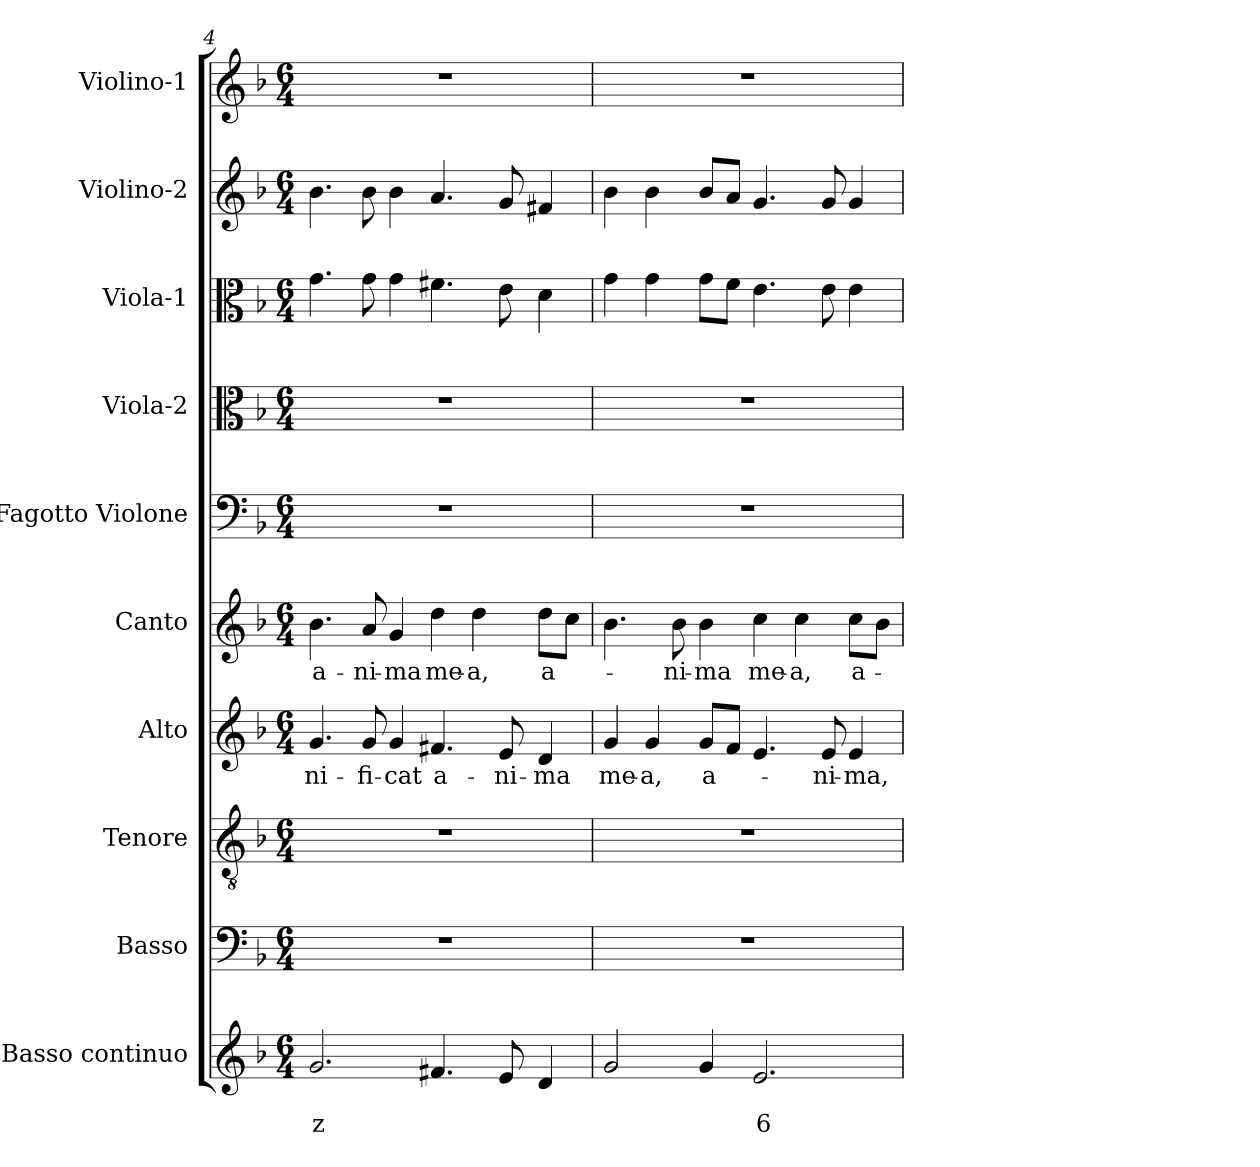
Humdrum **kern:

**kern	**text	**text	**kern	**kern	**kern	**text	**kern	**text	**kern	**kern	**kern	**kern	**kern
*part10	*part10	*part10	*part9	*part8	*part7	*part7	*part6	*part6	*part5	*part4	*part3	*part2	*part1
*staff10	*staff10	*staff10	*staff9	*staff8	*staff7	*staff7	*staff6	*staff6	*staff5	*staff4	*staff3	*staff2	*staff1
*I"Basso continuo	*	*	*I"Basso	*I"Tenore	*I"Alto	*	*I"Canto	*	*I"Fagotto Violone	*I"Viola-2	*I"Viola-1	*I"Violino-2	*I"Violino-1
*clefG2	*	*	*clefF4	*clefGv2	*clefG2	*	*clefG2	*	*clefF4	*clefC3	*clefC3	*clefG2	*clefG2
*k[b-]	*	*	*k[b-]	*k[b-]	*k[b-]	*	*k[b-]	*	*k[b-]	*k[b-]	*k[b-]	*k[b-]	*k[b-]
*F:	*	*	*F:	*F:	*F:	*	*F:	*	*F:	*F:	*F:	*F:	*F:
*M6/4	*	*	*M6/4	*M6/4	*M6/4	*	*M6/4	*	*M6/4	*M6/4	*M6/4	*M6/4	*M6/4
=4	=4	=4	=4	=4	=4	=4	=4	=4	=4	=4	=4	=4	=4
!	!	!LO:LY:b	!	!	!	!	!	!	!	!	!	!	!
!	!	!	!	!	!	!LO:LY:b	!	!	!	!	!	!	!
!	!	!	!	!	!	!	!	!LO:LY:b	!	!	!	!	!
2.g/	.	z	1.r	1.r	4.g/	-ni-	4.b-\	a-	1.r	1.r	4.g\	4.b-\	1.r
!	!	!	!	!	!	!LO:LY:b	!	!	!	!	!	!	!
!	!	!	!	!	!	!	!	!LO:LY:b	!	!	!	!	!
.	.	.	.	.	8g/	-fi-	8a/	-ni-	.	.	8g\	8b-\	.
!	!	!	!	!	!	!LO:LY:b	!	!	!	!	!	!	!
!	!	!	!	!	!	!	!	!LO:LY:b	!	!	!	!	!
.	.	.	.	.	4g/	-cat	4g/	-ma	.	.	4g\	4b-\	.
!	!	!	!	!	!	!LO:LY:b	!	!	!	!	!	!	!
!	!	!	!	!	!	!	!	!LO:LY:b	!	!	!	!	!
4.f#X/	.	.	.	.	4.f#X/	a-	4dd\	me-	.	.	4.f#X\	4.a/	.
!	!	!	!	!	!	!	!	!LO:LY:b	!	!	!	!	!
.	.	.	.	.	.	.	4dd\	-a,	.	.	.	.	.
!	!	!	!	!	!	!LO:LY:b	!	!	!	!	!	!	!
8e/	.	.	.	.	8e/	-ni-	.	.	.	.	8e\	8g/	.
!	!	!	!	!	!	!LO:LY:b	!	!	!	!	!	!	!
!	!	!	!	!	!	!	!	!LO:LY:b	!	!	!	!	!
4d/	.	.	.	.	4d/	-ma	8dd\L	a-	.	.	4d\	4f#X/	.
.	.	.	.	.	.	.	8cc\J	.	.	.	.	.	.
=5	=5	=5	=5	=5	=5	=5	=5	=5	=5	=5	=5	=5	=5
!	!	!	!	!	!	!LO:LY:b	!	!	!	!	!	!	!
2g/	.	.	1.r	1.r	4g/	me-	4.b-\	.	1.r	1.r	4g\	4b-\	1.r
!	!	!	!	!	!	!LO:LY:b	!	!	!	!	!	!	!
.	.	.	.	.	4g/	-a,	.	.	.	.	4g\	4b-\	.
!	!	!	!	!	!	!	!	!LO:LY:b	!	!	!	!	!
.	.	.	.	.	.	.	8b-\	-ni-	.	.	.	.	.
!	!	!	!	!	!	!LO:LY:b	!	!	!	!	!	!	!
!	!	!	!	!	!	!	!	!LO:LY:b	!	!	!	!	!
4g/	.	.	.	.	8g/L	a-	4b-\	-ma	.	.	8g\L	8b-/L	.
.	.	.	.	.	8f/J	.	.	.	.	.	8f\J	8a/J	.
!	!	!LO:LY:b	!	!	!	!	!	!	!	!	!	!	!
!	!	!	!	!	!	!	!	!LO:LY:b	!	!	!	!	!
2.e/	.	6	.	.	4.e/	.	4cc\	me-	.	.	4.e\	4.g/	.
!	!	!	!	!	!	!	!	!LO:LY:b	!	!	!	!	!
.	.	.	.	.	.	.	4cc\	-a,	.	.	.	.	.
!	!	!	!	!	!	!LO:LY:b	!	!	!	!	!	!	!
.	.	.	.	.	8e/	-ni-	.	.	.	.	8e\	8g/	.
!	!	!	!	!	!	!LO:LY:b	!	!	!	!	!	!	!
!	!	!	!	!	!	!	!	!LO:LY:b	!	!	!	!	!
.	.	.	.	.	4e/	-ma,	8cc\L	a-	.	.	4e\	4g/	.
.	.	.	.	.	.	.	8b-\J	.	.	.	.	.	.
=	=	=	=	=	=	=	=	=	=	=	=	=	=
*-	*-	*-	*-	*-	*-	*-	*-	*-	*-	*-	*-	*-	*-
